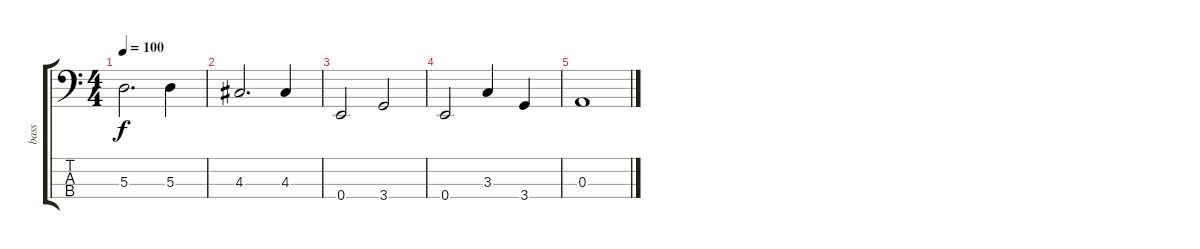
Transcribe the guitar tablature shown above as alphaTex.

\track ("bass" "bass") {instrument electricbassfinger}
\staff {score tabs}
\tuning (G2 D2 A1 E1) {hide}
\ts (4 4)
\tempo 100
\clef f4
\ks c
5.3.2{d dy f} 5.3.4 |
4.3.2{d} 4.3.4 |
0.4.2 3.4.2 |
0.4.2 3.3.4 3.4.4 |
0.3.1
